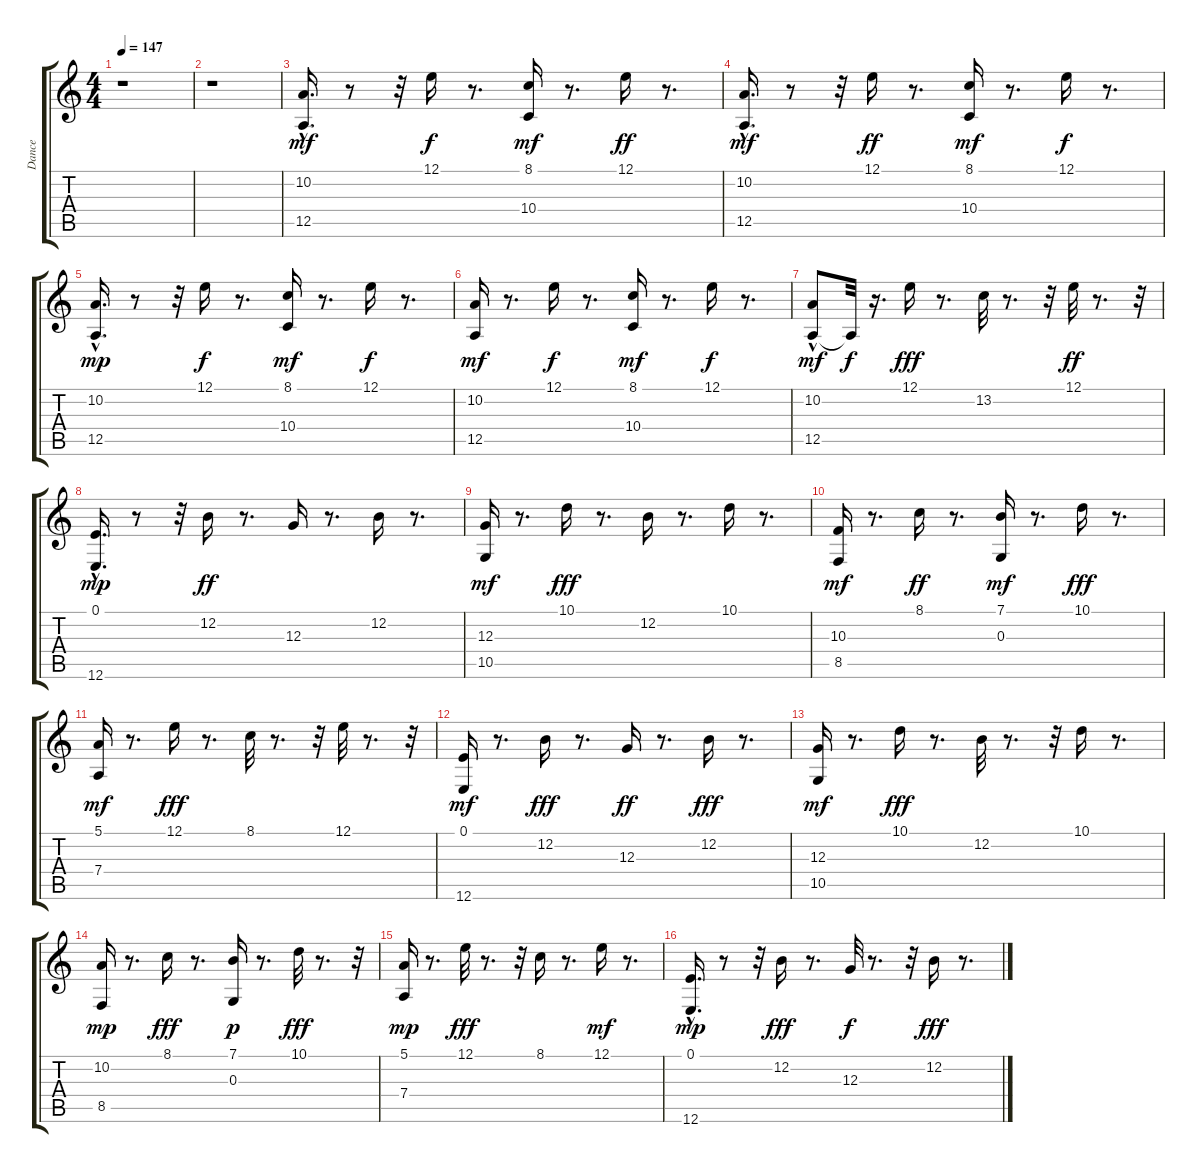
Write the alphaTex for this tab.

\track ("Dance" "Dance") {instrument musicbox}
\staff {score tabs}
\tuning (E4 B3 G3 D3 A2 E2) {hide}
\ts (4 4)
\tempo 147
\clef g2
\ks c
r.1{dy mf instrument musicbox} |
r.1 |
(10.2 12.5{hac}).16{d} r.8 r.32 12.1.16{dy f} r.8{d} (8.1 10.4).16{dy mf} r.8{d} 12.1.16{dy ff} r.8{d} |
(10.2 12.5{hac}).16{d dy mf} r.8 r.32 12.1.16{dy ff} r.8{d} (8.1 10.4).16{dy mf} r.8{d} 12.1.16{dy f} r.8{d} |
(10.2 12.5{hac}).16{d dy mp} r.8 r.32 12.1.16{dy f} r.8{d} (8.1 10.4).16{dy mf} r.8{d} 12.1.16{dy f} r.8{d} |
(10.2 12.5).16{dy mf} r.8{d} 12.1.16{dy f} r.8{d} (8.1 10.4).16{dy mf} r.8{d} 12.1.16{dy f} r.8{d} |
(10.2{hac} 12.5).8{dy mf} 12.5{t}.32{dy f} r.16{d} 12.1.16{dy fff} r.8{d} 13.2.32 r.8{d} r.32 12.1.32{dy ff} r.8{d} r.32 |
(0.1 12.6{hac}).16{d dy mp} r.8 r.32 12.2.16{dy ff} r.8{d} 12.3.16 r.8{d} 12.2.16 r.8{d} |
(12.3 10.5).16{dy mf} r.8{d} 10.1.16{dy fff} r.8{d} 12.2.16 r.8{d} 10.1.16 r.8{d} |
(10.3 8.5).16{dy mf} r.8{d} 8.1.16{dy ff} r.8{d} (7.1 0.3).16{dy mf} r.8{d} 10.1.16{dy fff} r.8{d} |
(5.1 7.4).16{dy mf} r.8{d} 12.1.16{dy fff} r.8{d} 8.1.32 r.8{d} r.32 12.1.32 r.8{d} r.32 |
(0.1 12.6).16{dy mf} r.8{d} 12.2.16{dy fff} r.8{d} 12.3.16{dy ff} r.8{d} 12.2.16{dy fff} r.8{d} |
(12.3 10.5).16{dy mf} r.8{d} 10.1.16{dy fff} r.8{d} 12.2.32 r.8{d} r.32 10.1.16 r.8{d} |
(10.2 8.5).16{dy mp} r.8{d} 8.1.16{dy fff} r.8{d} (7.1 0.3).16{dy p} r.8{d} 10.1.32{dy fff} r.8{d} r.32 |
(5.1 7.4).16{dy mp} r.8{d} 12.1.32{dy fff} r.8{d} r.32 8.1.16 r.8{d} 12.1.16{dy mf} r.8{d} |
(0.1 12.6{hac}).16{d dy mp} r.8 r.32 12.2.16{dy fff} r.8{d} 12.3.32{dy f} r.8{d} r.32 12.2.16{dy fff} r.8{d}
